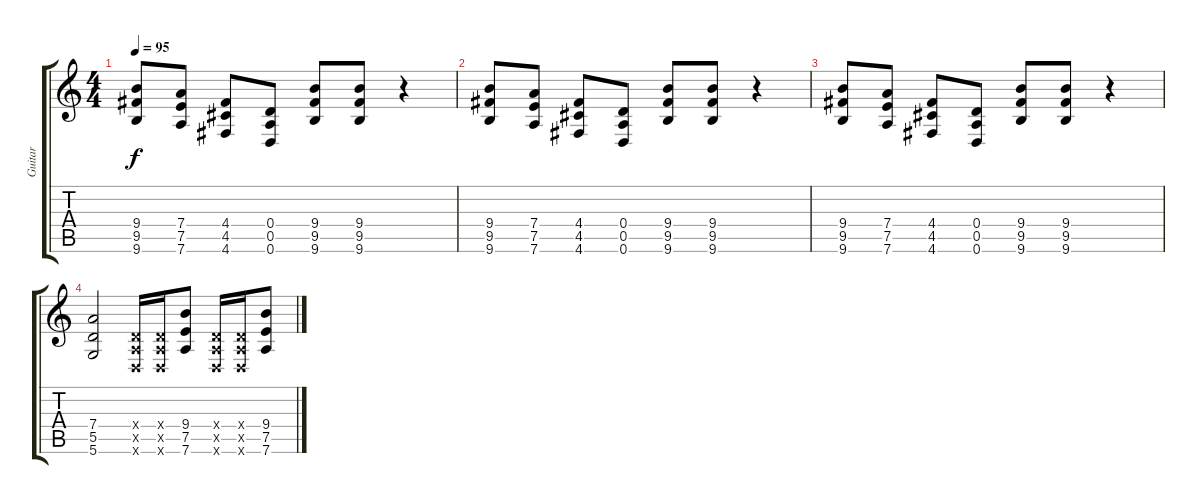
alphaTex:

\track ("Guitar" "Guitar") {instrument distortionguitar}
\staff {score tabs}
\tuning (E4 B3 G3 D3 A2 D2) {hide}
\ts (4 4)
\tempo 95
\clef g2
\ks c
(9.4 9.5 9.6).8{dy f} (7.4 7.5 7.6).8 (4.4 4.5 4.6).8 (0.4 0.5 0.6).8 (9.4 9.5 9.6).8 (9.4 9.5 9.6).8 r.4 |
(9.4 9.5 9.6).8 (7.4 7.5 7.6).8 (4.4 4.5 4.6).8 (0.4 0.5 0.6).8 (9.4 9.5 9.6).8 (9.4 9.5 9.6).8 r.4 |
(9.4 9.5 9.6).8 (7.4 7.5 7.6).8 (4.4 4.5 4.6).8 (0.4 0.5 0.6).8 (9.4 9.5 9.6).8 (9.4 9.5 9.6).8 r.4 |
(7.4 5.5 5.6).2 (0.4{x} 0.5{x} 0.6{x}).16 (0.4{x} 0.5{x} 0.6{x}).16 (9.4 7.5 7.6).8 (0.4{x} 0.5{x} 0.6{x}).16 (0.4{x} 0.5{x} 0.6{x}).16 (9.4 7.5 7.6).8
